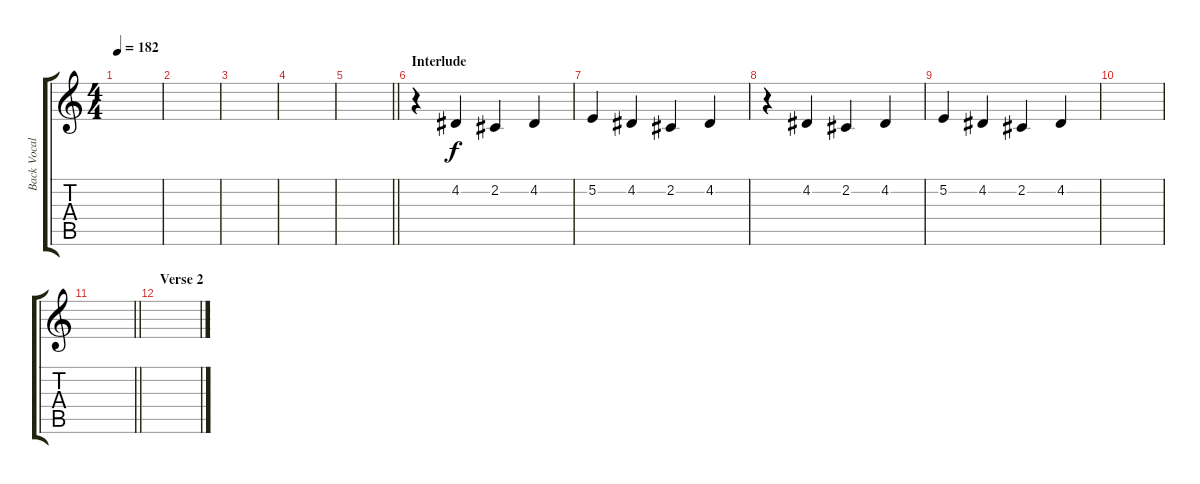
\track ("Back Vocals" "Back Vocal") {instrument tenorsax}
\staff {score tabs}
\tuning (E4 B3 G3 D3 A2 E2) {hide}
\ts (4 4)
\tempo 182
\clef g2
\ks c
|
|
|
|
\barLineRight lightlight
|
\section ("" "Interlude")
r.4 4.2.4 2.2.4 4.2.4 |
5.2.4 4.2.4 2.2.4 4.2.4 |
r.4 4.2.4 2.2.4 4.2.4 |
5.2.4 4.2.4 2.2.4 4.2.4 |
|
\barLineRight lightlight
|
\section ("" "Verse 2")
